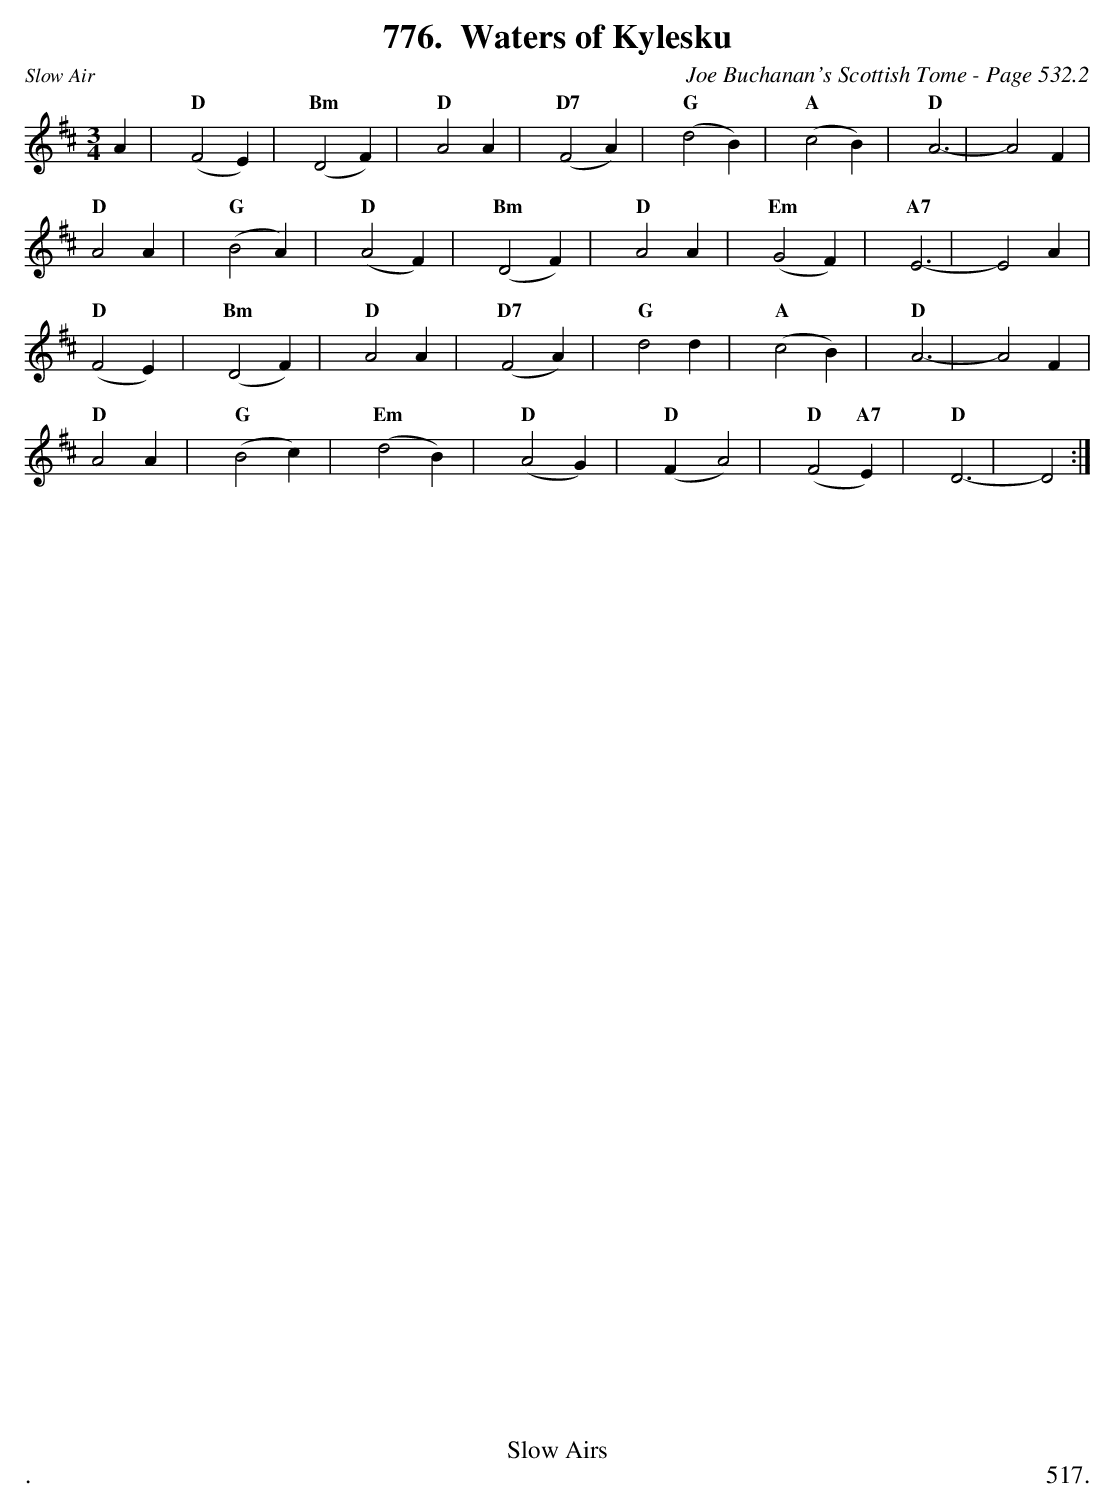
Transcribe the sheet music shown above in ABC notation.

X:1
T:Waters of Kylesku
C:Joe Buchanan's Scottish Tome - Page 532.2
L:1/4
M:3/4
K:D
A | "D"(F2 E) | "Bm"(D2 F) | "D"A2 A | "D7"(F2 A) | "G"(d2 B) | "A"(c2 B) | "D"A3- | A2 F |
"D"A2 A | "G"(B2 A) | "D"(A2 F) | "Bm"(D2 F) | "D"A2 A | "Em"(G2 F) | "A7"E3- | E2 A |
"D"(F2 E) | "Bm"(D2 F) | "D"A2 A | "D7"(F2 A) | "G"d2 d | "A"(c2 B) | "D"A3- | A2 F |
"D"A2 A | "G"(B2 c) | "Em"(d2 B) | "D"(A2 G) | "D"(F A2) | "D"(F2 "A7"E) | "D"D3- | D2 :|
